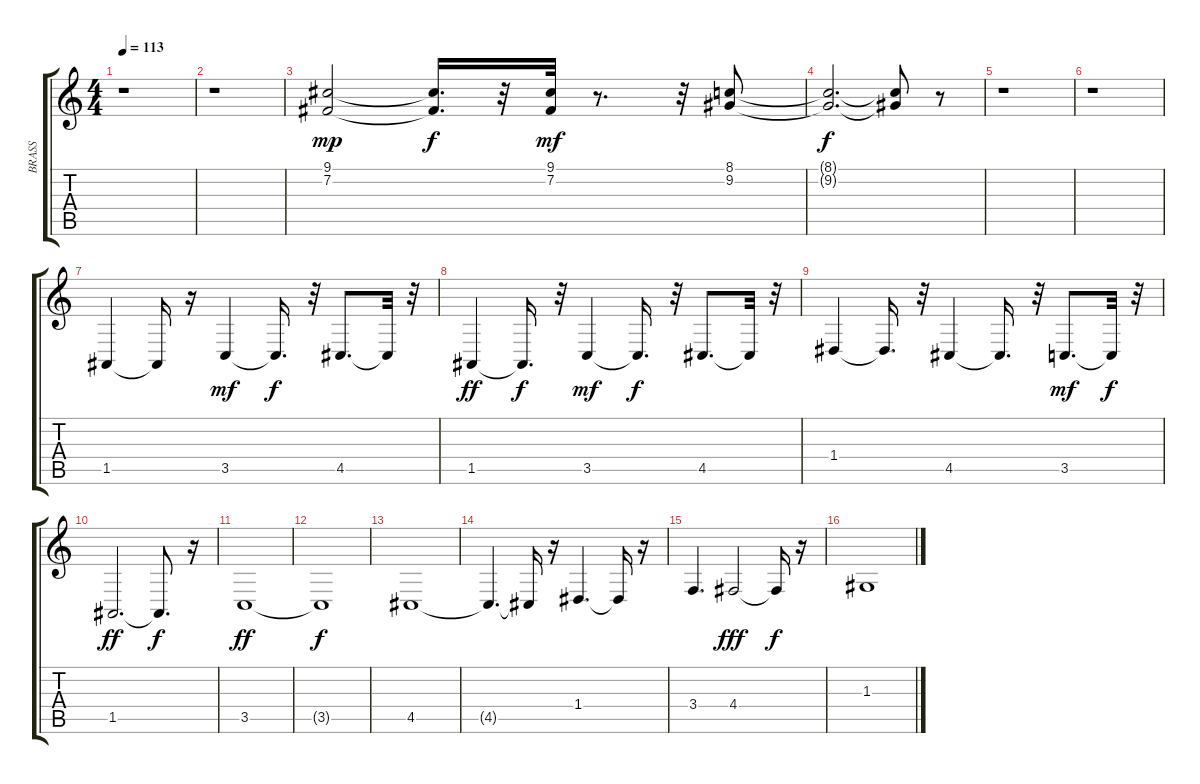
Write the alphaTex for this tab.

\track ("BRASS" "BRASS") {instrument lead2sawtooth}
\staff {score tabs}
\tuning (E4 B3 G3 D3 A2 E2) {hide}
\ts (4 4)
\tempo 113
\clef g2
\ks c
r.1{dy mp} |
r.1 |
(9.1 7.2).2 (9.1{t} 7.2{t}).16{d dy f} r.32 (9.1 7.2).32{dy mf} r.8{d} r.32 (8.1 9.2).8 |
(8.1{t} 9.2{t}).2{d dy f} (8.1{t} 9.2{t}).8 r.8 |
r.1 |
r.1 |
1.5.4 1.5{t}.16 r.16 3.5.4{dy mf} 3.5{t}.16{d dy f} r.32 4.5.8{d} 4.5{t}.32 r.32 |
1.5.4{dy ff} 1.5{t}.16{d dy f} r.32 3.5.4{dy mf} 3.5{t}.16{d dy f} r.32 4.5.8{d} 4.5{t}.32 r.32 |
1.4.4 1.4{t}.16{d} r.32 4.5.4 4.5{t}.16{d} r.32 3.5.8{d dy mf} 3.5{t}.32{dy f} r.32 |
1.5.2{d dy ff} 1.5{t}.8{d dy f} r.16 |
3.5.1{dy ff} |
3.5{t}.1{dy f} |
4.5.1 |
4.5{t}.4{d} 4.5{t}.16 r.16 1.4.4{d} 1.4{t}.16 r.16 |
3.4.4{d} 4.4.2{dy fff} 4.4{t}.16{dy f} r.16 |
1.3.1
